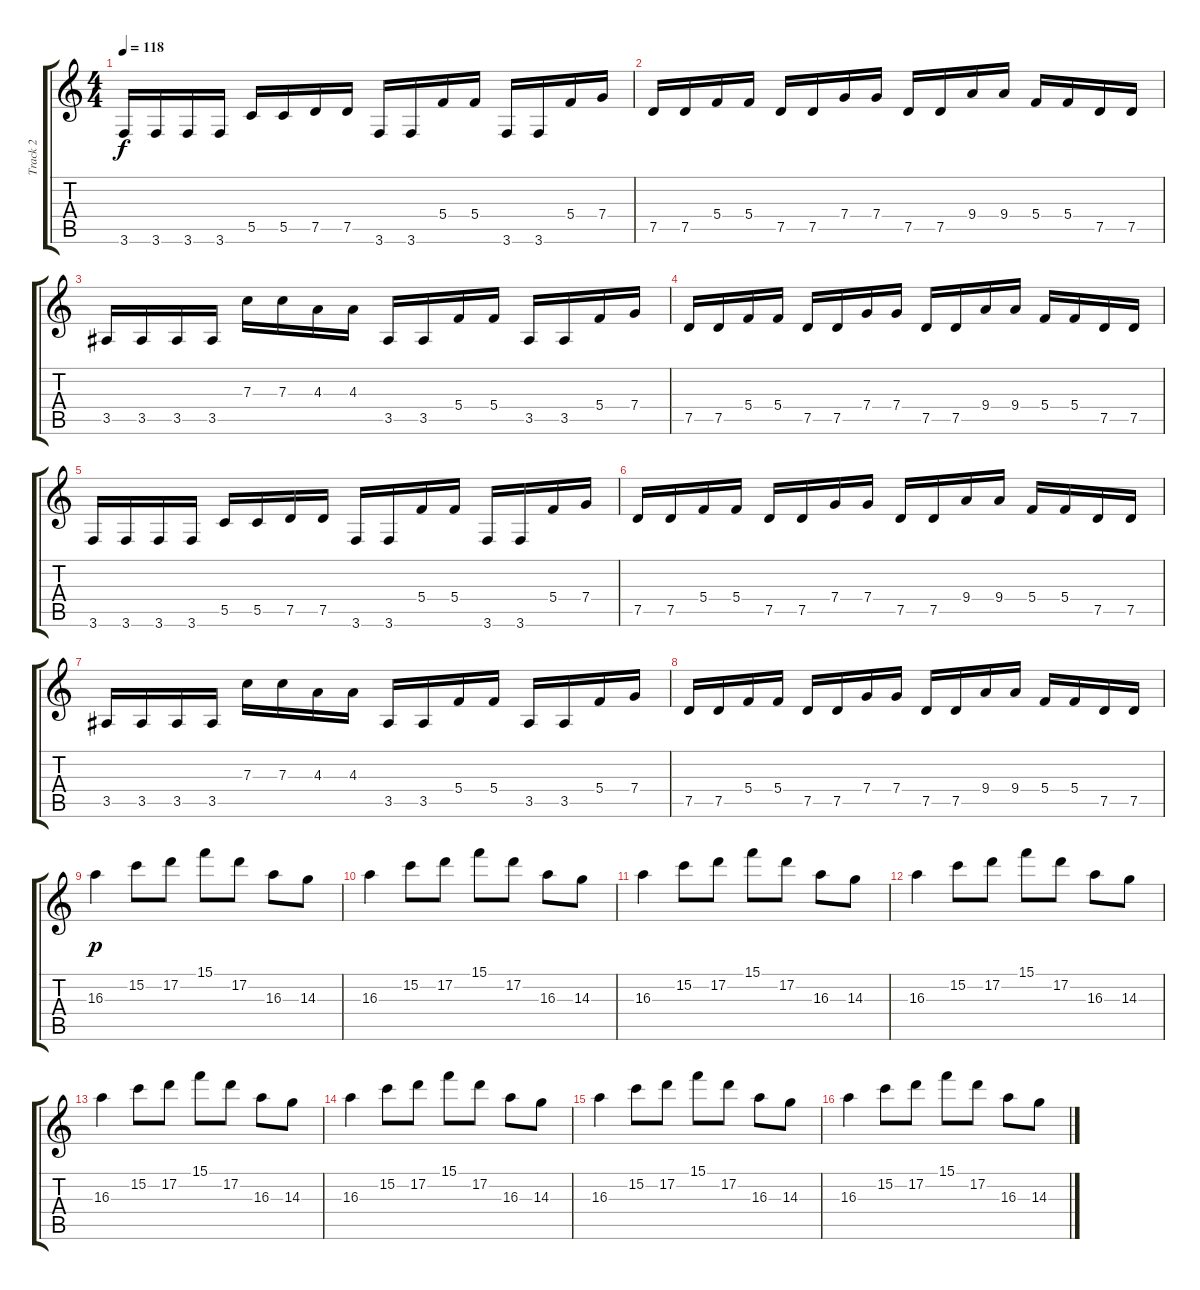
\track ("Track 2" "Track 2") {instrument distortionguitar}
\staff {score tabs}
\tuning (D4 A3 F3 C3 G2 D2) {hide}
\ts (4 4)
\tempo 118
\clef g2
\ks c
3.6.16{dy f} 3.6.16 3.6.16 3.6.16 5.5.16 5.5.16 7.5.16 7.5.16 3.6.16 3.6.16 5.4.16 5.4.16 3.6.16 3.6.16 5.4.16 7.4.16 |
7.5.16 7.5.16 5.4.16 5.4.16 7.5.16 7.5.16 7.4.16 7.4.16 7.5.16 7.5.16 9.4.16 9.4.16 5.4.16 5.4.16 7.5.16 7.5.16 |
3.5.16 3.5.16 3.5.16 3.5.16 7.3.16 7.3.16 4.3.16 4.3.16 3.5.16 3.5.16 5.4.16 5.4.16 3.5.16 3.5.16 5.4.16 7.4.16 |
7.5.16 7.5.16 5.4.16 5.4.16 7.5.16 7.5.16 7.4.16 7.4.16 7.5.16 7.5.16 9.4.16 9.4.16 5.4.16 5.4.16 7.5.16 7.5.16 |
3.6.16 3.6.16 3.6.16 3.6.16 5.5.16 5.5.16 7.5.16 7.5.16 3.6.16 3.6.16 5.4.16 5.4.16 3.6.16 3.6.16 5.4.16 7.4.16 |
7.5.16 7.5.16 5.4.16 5.4.16 7.5.16 7.5.16 7.4.16 7.4.16 7.5.16 7.5.16 9.4.16 9.4.16 5.4.16 5.4.16 7.5.16 7.5.16 |
3.5.16 3.5.16 3.5.16 3.5.16 7.3.16 7.3.16 4.3.16 4.3.16 3.5.16 3.5.16 5.4.16 5.4.16 3.5.16 3.5.16 5.4.16 7.4.16 |
7.5.16 7.5.16 5.4.16 5.4.16 7.5.16 7.5.16 7.4.16 7.4.16 7.5.16 7.5.16 9.4.16 9.4.16 5.4.16 5.4.16 7.5.16 7.5.16 |
16.3.4{dy p} 15.2.8 17.2.8 15.1.8 17.2.8 16.3.8 14.3.8 |
16.3.4 15.2.8 17.2.8 15.1.8 17.2.8 16.3.8 14.3.8 |
16.3.4 15.2.8 17.2.8 15.1.8 17.2.8 16.3.8 14.3.8 |
16.3.4 15.2.8 17.2.8 15.1.8 17.2.8 16.3.8 14.3.8 |
16.3.4 15.2.8 17.2.8 15.1.8 17.2.8 16.3.8 14.3.8 |
16.3.4 15.2.8 17.2.8 15.1.8 17.2.8 16.3.8 14.3.8 |
16.3.4 15.2.8 17.2.8 15.1.8 17.2.8 16.3.8 14.3.8 |
16.3.4 15.2.8 17.2.8 15.1.8 17.2.8 16.3.8 14.3.8
